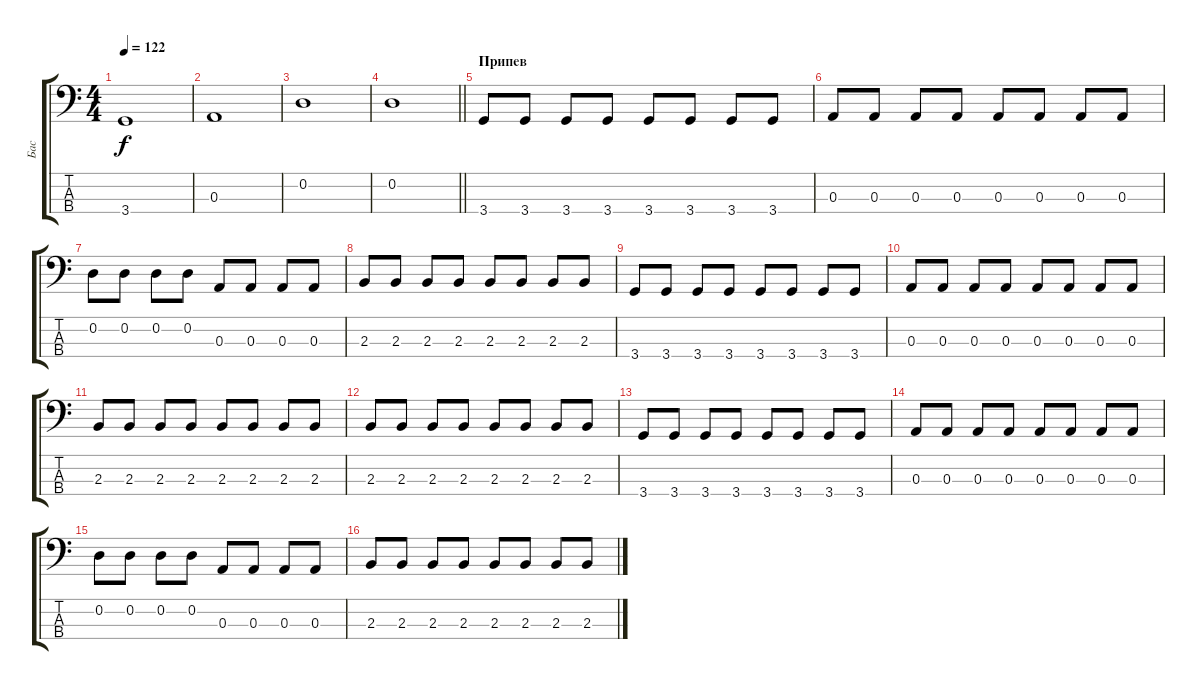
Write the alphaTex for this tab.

\track ("Бас" "Бас") {instrument electricbasspick}
\staff {score tabs}
\tuning (G2 D2 A1 E1) {hide}
\ts (4 4)
\tempo 122
\clef f4
\ks c
3.4.1{dy f} |
0.3.1 |
0.2.1 |
\barLineRight lightlight
0.2.1 |
\section ("" "Припев")
3.4.8 3.4.8 3.4.8 3.4.8 3.4.8 3.4.8 3.4.8 3.4.8 |
0.3.8 0.3.8 0.3.8 0.3.8 0.3.8 0.3.8 0.3.8 0.3.8 |
0.2.8 0.2.8 0.2.8 0.2.8 0.3.8 0.3.8 0.3.8 0.3.8 |
2.3.8 2.3.8 2.3.8 2.3.8 2.3.8 2.3.8 2.3.8 2.3.8 |
3.4.8 3.4.8 3.4.8 3.4.8 3.4.8 3.4.8 3.4.8 3.4.8 |
0.3.8 0.3.8 0.3.8 0.3.8 0.3.8 0.3.8 0.3.8 0.3.8 |
2.3.8 2.3.8 2.3.8 2.3.8 2.3.8 2.3.8 2.3.8 2.3.8 |
2.3.8 2.3.8 2.3.8 2.3.8 2.3.8 2.3.8 2.3.8 2.3.8 |
3.4.8 3.4.8 3.4.8 3.4.8 3.4.8 3.4.8 3.4.8 3.4.8 |
0.3.8 0.3.8 0.3.8 0.3.8 0.3.8 0.3.8 0.3.8 0.3.8 |
0.2.8 0.2.8 0.2.8 0.2.8 0.3.8 0.3.8 0.3.8 0.3.8 |
2.3.8 2.3.8 2.3.8 2.3.8 2.3.8 2.3.8 2.3.8 2.3.8
